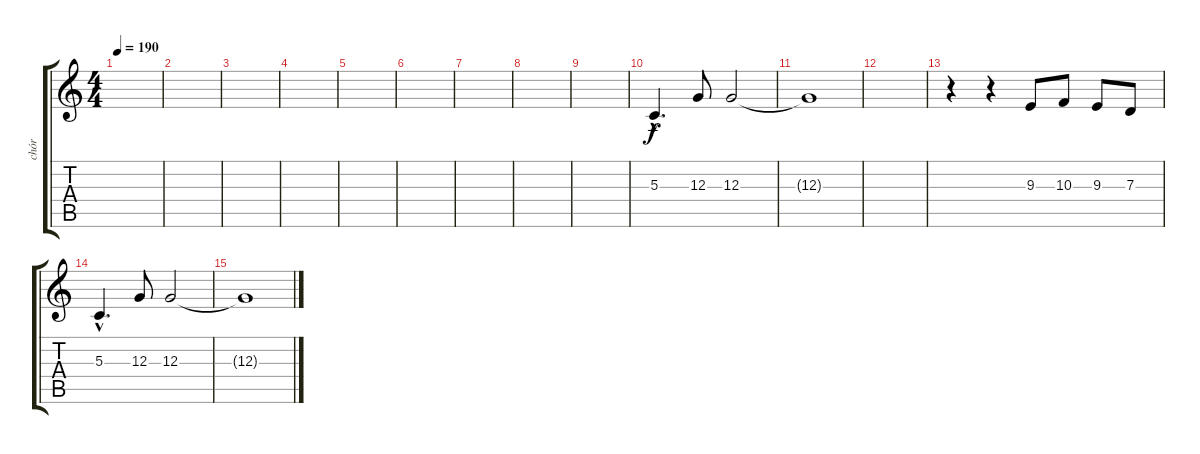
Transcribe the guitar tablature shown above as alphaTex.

\track ("chór" "chór") {instrument fx7echoes}
\staff {score tabs}
\tuning (E4 B3 G3 D3 A2 E2) {hide}
\ts (4 4)
\tempo 190
\clef g2
\ks c
|
|
|
|
|
|
|
|
|
5.3{hac}.4{d} 12.3.8 12.3.2 |
12.3{t}.1 |
|
r.4 r.4 9.3.8 10.3.8 9.3.8 7.3.8 |
5.3{hac}.4{d} 12.3.8 12.3.2 |
12.3{t}.1
